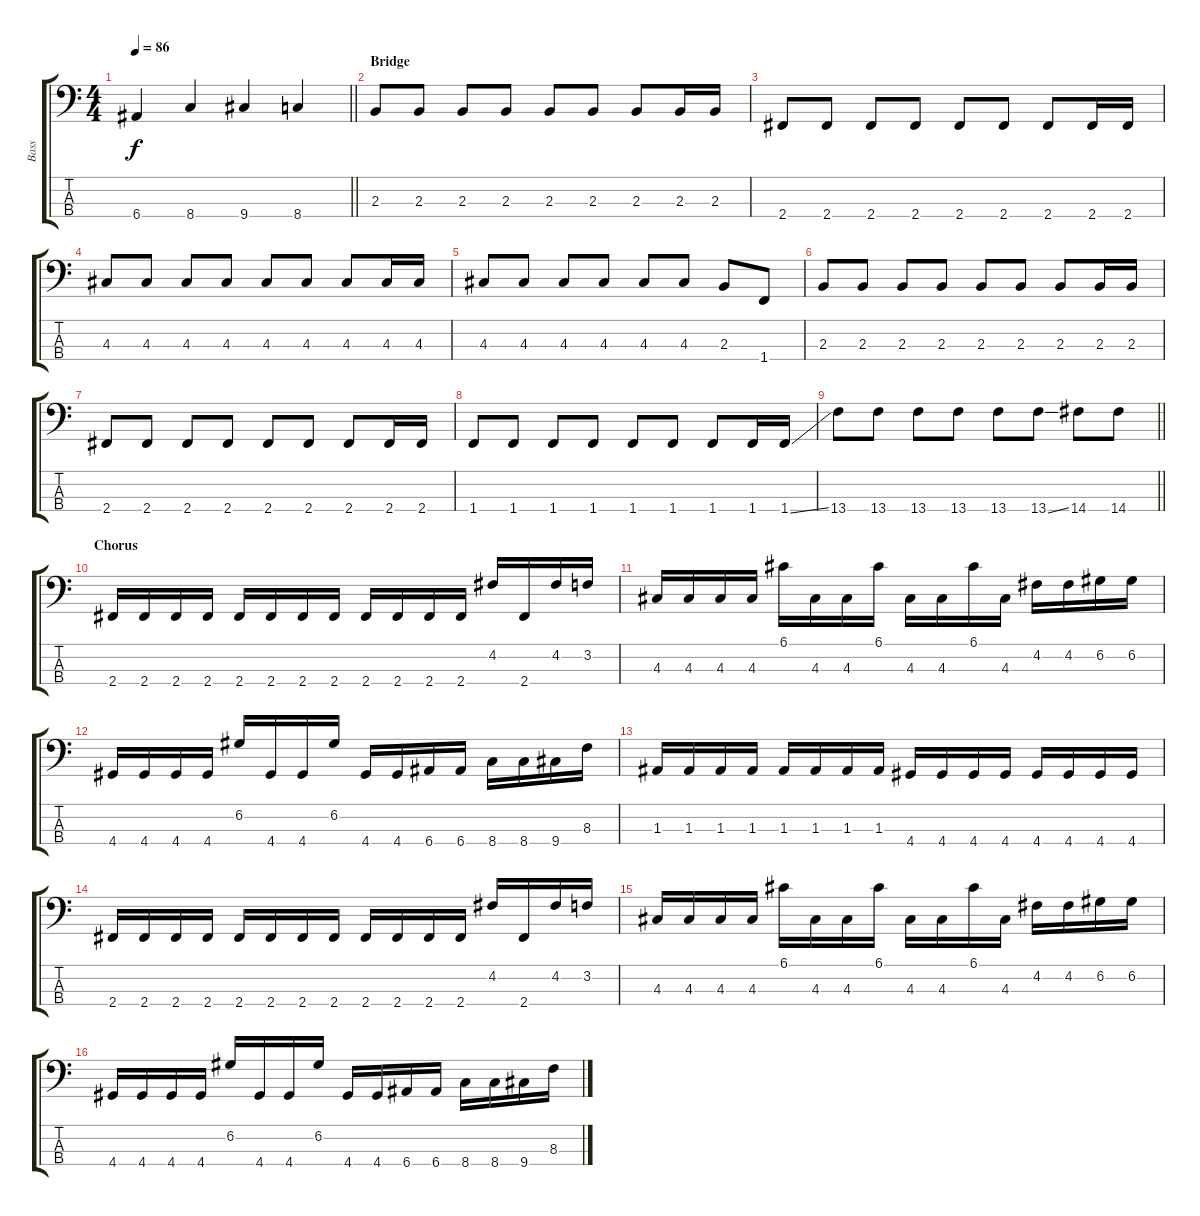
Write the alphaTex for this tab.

\track ("Bass" "Bass") {instrument electricbassfinger}
\staff {score tabs}
\tuning (G2 D2 A1 E1) {hide}
\ts (4 4)
\tempo 86
\clef f4
\barLineRight lightlight
\ks c
6.4.4{dy f} 8.4.4 9.4.4 8.4.4 |
\section ("" "Bridge")
2.3.8 2.3.8 2.3.8 2.3.8 2.3.8 2.3.8 2.3.8 2.3.16 2.3.16 |
2.4.8 2.4.8 2.4.8 2.4.8 2.4.8 2.4.8 2.4.8 2.4.16 2.4.16 |
4.3.8 4.3.8 4.3.8 4.3.8 4.3.8 4.3.8 4.3.8 4.3.16 4.3.16 |
4.3.8 4.3.8 4.3.8 4.3.8 4.3.8 4.3.8 2.3.8 1.4.8 |
2.3.8 2.3.8 2.3.8 2.3.8 2.3.8 2.3.8 2.3.8 2.3.16 2.3.16 |
2.4.8 2.4.8 2.4.8 2.4.8 2.4.8 2.4.8 2.4.8 2.4.16 2.4.16 |
1.4.8 1.4.8 1.4.8 1.4.8 1.4.8 1.4.8 1.4.8 1.4.16 1.4{ss}.16 |
\barLineRight lightlight
13.4.8 13.4.8 13.4.8 13.4.8 13.4.8 13.4{ss}.8 14.4.8 14.4.8 |
\section ("" "Chorus")
2.4.16 2.4.16 2.4.16 2.4.16 2.4.16 2.4.16 2.4.16 2.4.16 2.4.16 2.4.16 2.4.16 2.4.16 4.2.16 2.4.16 4.2.16 3.2.16 |
4.3.16 4.3.16 4.3.16 4.3.16 6.1.16 4.3.16 4.3.16 6.1.16 4.3.16 4.3.16 6.1.16 4.3.16 4.2.16 4.2.16 6.2.16 6.2.16 |
4.4.16 4.4.16 4.4.16 4.4.16 6.2.16 4.4.16 4.4.16 6.2.16 4.4.16 4.4.16 6.4.16 6.4.16 8.4.16 8.4.16 9.4.16 8.3.16 |
1.3.16 1.3.16 1.3.16 1.3.16 1.3.16 1.3.16 1.3.16 1.3.16 4.4.16 4.4.16 4.4.16 4.4.16 4.4.16 4.4.16 4.4.16 4.4.16 |
2.4.16 2.4.16 2.4.16 2.4.16 2.4.16 2.4.16 2.4.16 2.4.16 2.4.16 2.4.16 2.4.16 2.4.16 4.2.16 2.4.16 4.2.16 3.2.16 |
4.3.16 4.3.16 4.3.16 4.3.16 6.1.16 4.3.16 4.3.16 6.1.16 4.3.16 4.3.16 6.1.16 4.3.16 4.2.16 4.2.16 6.2.16 6.2.16 |
4.4.16 4.4.16 4.4.16 4.4.16 6.2.16 4.4.16 4.4.16 6.2.16 4.4.16 4.4.16 6.4.16 6.4.16 8.4.16 8.4.16 9.4.16 8.3.16
